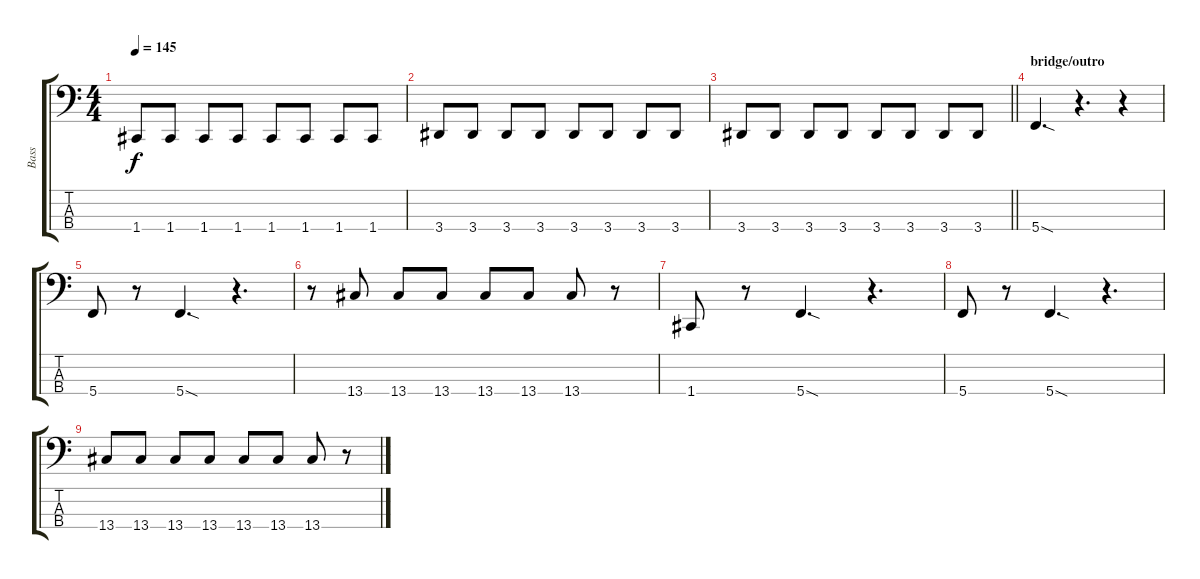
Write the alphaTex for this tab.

\track ("Bass" "Bass") {instrument electricbasspick bank 255}
\staff {score tabs}
\tuning (F2 C2 G1 C1) {hide}
\ts (4 4)
\tempo 145
\clef f4
\ks c
1.4.8{dy f} 1.4.8 1.4.8 1.4.8 1.4.8 1.4.8 1.4.8 1.4.8 |
3.4.8 3.4.8 3.4.8 3.4.8 3.4.8 3.4.8 3.4.8 3.4.8 |
\barLineRight lightlight
3.4.8 3.4.8 3.4.8 3.4.8 3.4.8 3.4.8 3.4.8 3.4.8 |
\section ("" "bridge/outro")
5.4{sod}.4{d} r.4{d} r.4 |
5.4.8 r.8 5.4{sod}.4{d} r.4{d} |
r.8 13.4.8 13.4.8 13.4.8 13.4.8 13.4.8 13.4.8 r.8 |
1.4.8 r.8 5.4{sod}.4{d} r.4{d} |
5.4.8 r.8 5.4{sod}.4{d} r.4{d} |
13.4.8 13.4.8 13.4.8 13.4.8 13.4.8 13.4.8 13.4.8 r.8
